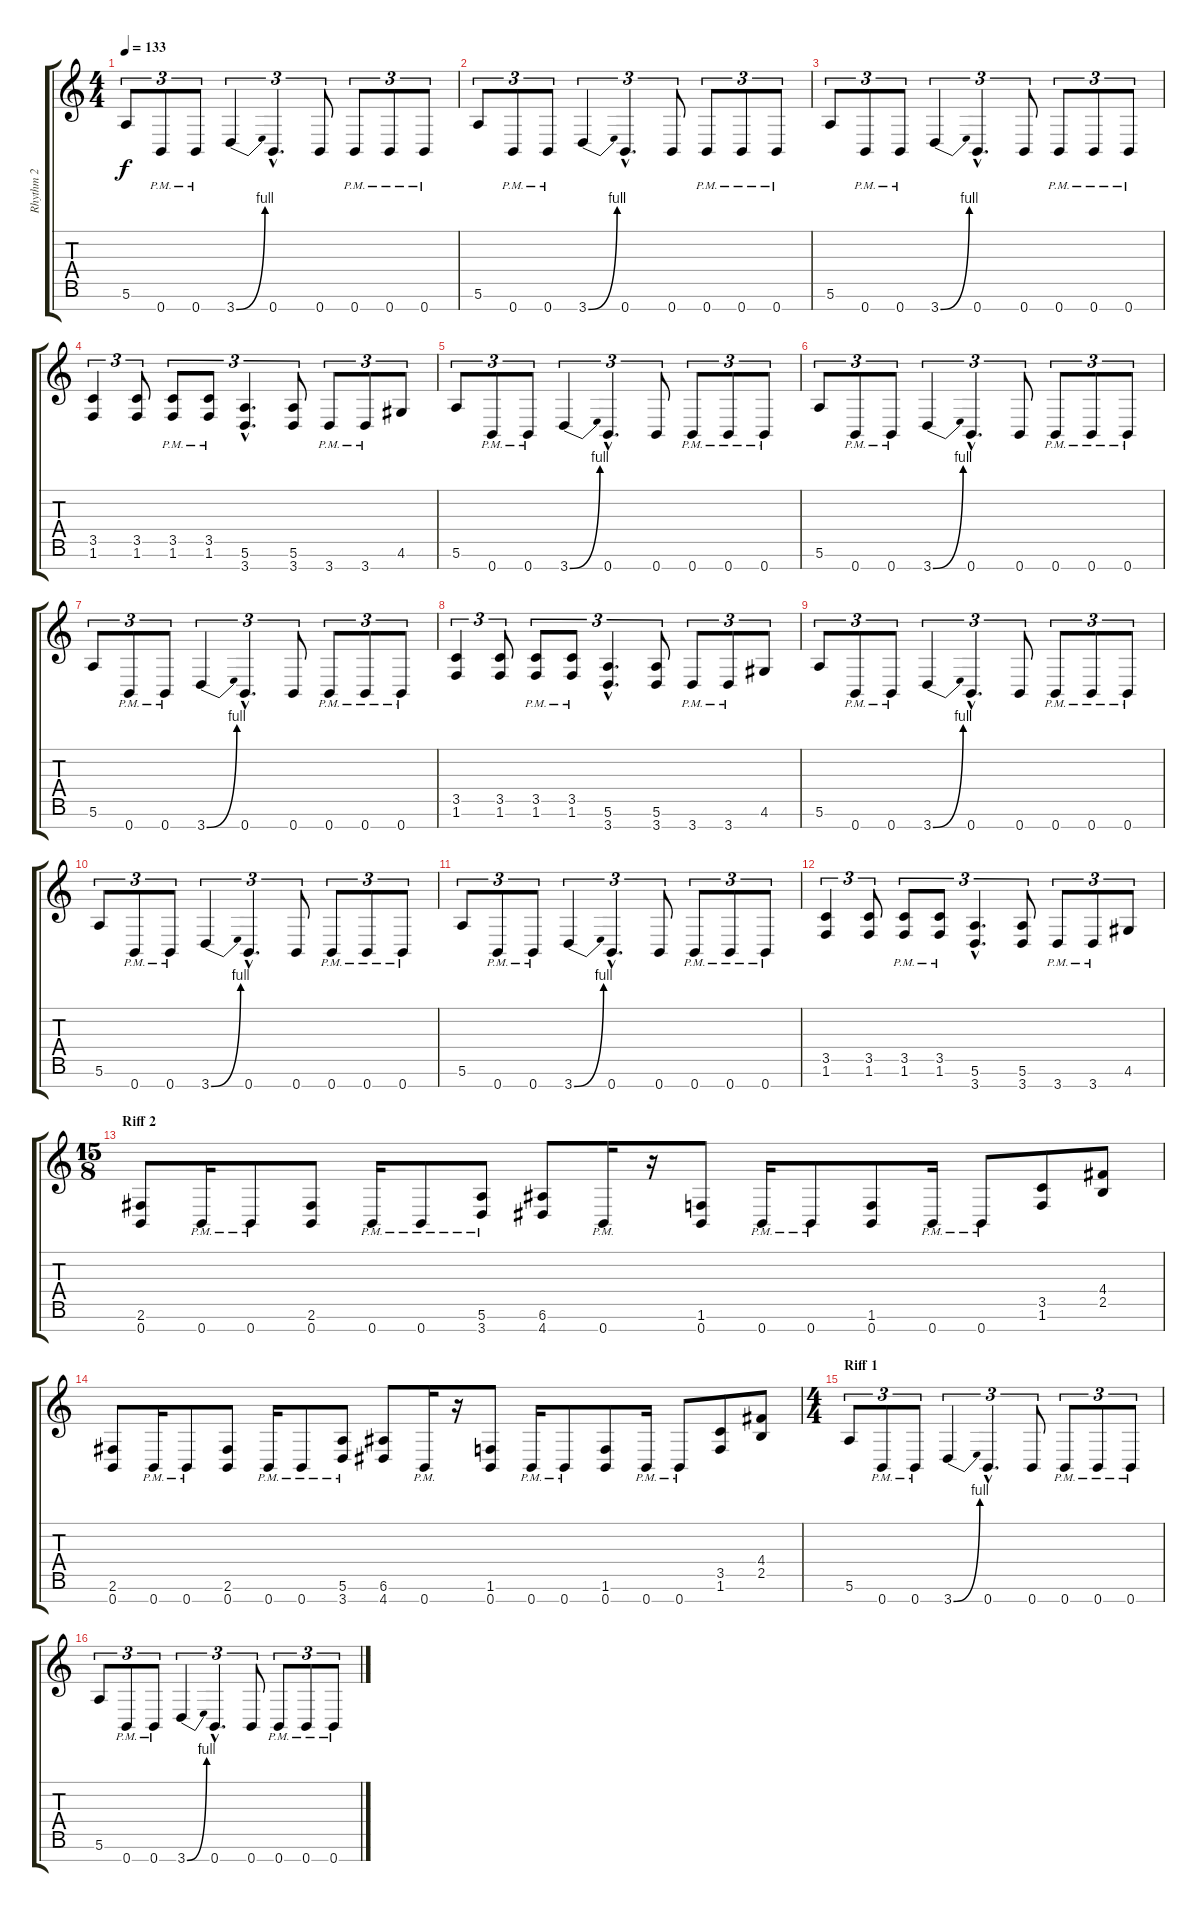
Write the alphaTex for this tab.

\track ("Rhythm 2" "Rhythm 2") {instrument overdrivenguitar}
\staff {score tabs}
\tuning (E4 B3 G3 D3 A2 E2 B1) {hide}
\ts (4 4)
\tempo 133
\clef g2
\ks c
5.6.8{tu (3 2) dy f} 0.7{pm}.8{tu (3 2)} 0.7{pm}.8{tu (3 2)} 3.7{be (bend 0 0 60 4)}.4{tu (3 2)} 0.7{hac}.4{d tu (3 2)} 0.7.8{tu (3 2)} 0.7{pm}.8{tu (3 2)} 0.7{pm}.8{tu (3 2)} 0.7{pm}.8{tu (3 2)} |
5.6.8{tu (3 2)} 0.7{pm}.8{tu (3 2)} 0.7{pm}.8{tu (3 2)} 3.7{be (bend 0 0 60 4)}.4{tu (3 2)} 0.7{hac}.4{d tu (3 2)} 0.7.8{tu (3 2)} 0.7{pm}.8{tu (3 2)} 0.7{pm}.8{tu (3 2)} 0.7{pm}.8{tu (3 2)} |
5.6.8{tu (3 2)} 0.7{pm}.8{tu (3 2)} 0.7{pm}.8{tu (3 2)} 3.7{be (bend 0 0 60 4)}.4{tu (3 2)} 0.7{hac}.4{d tu (3 2)} 0.7.8{tu (3 2)} 0.7{pm}.8{tu (3 2)} 0.7{pm}.8{tu (3 2)} 0.7{pm}.8{tu (3 2)} |
(3.5 1.6).4{tu (3 2)} (3.5 1.6).8{tu (3 2)} (3.5{pm} 1.6{pm}).8{tu (3 2)} (3.5{pm} 1.6{pm}).8{tu (3 2)} (5.6{hac} 3.7{hac}).4{d tu (3 2)} (5.6 3.7).8{tu (3 2)} 3.7{pm}.8{tu (3 2)} 3.7{pm}.8{tu (3 2)} 4.6.8{tu (3 2)} |
5.6.8{tu (3 2)} 0.7{pm}.8{tu (3 2)} 0.7{pm}.8{tu (3 2)} 3.7{be (bend 0 0 60 4)}.4{tu (3 2)} 0.7{hac}.4{d tu (3 2)} 0.7.8{tu (3 2)} 0.7{pm}.8{tu (3 2)} 0.7{pm}.8{tu (3 2)} 0.7{pm}.8{tu (3 2)} |
5.6.8{tu (3 2)} 0.7{pm}.8{tu (3 2)} 0.7{pm}.8{tu (3 2)} 3.7{be (bend 0 0 60 4)}.4{tu (3 2)} 0.7{hac}.4{d tu (3 2)} 0.7.8{tu (3 2)} 0.7{pm}.8{tu (3 2)} 0.7{pm}.8{tu (3 2)} 0.7{pm}.8{tu (3 2)} |
5.6.8{tu (3 2)} 0.7{pm}.8{tu (3 2)} 0.7{pm}.8{tu (3 2)} 3.7{be (bend 0 0 60 4)}.4{tu (3 2)} 0.7{hac}.4{d tu (3 2)} 0.7.8{tu (3 2)} 0.7{pm}.8{tu (3 2)} 0.7{pm}.8{tu (3 2)} 0.7{pm}.8{tu (3 2)} |
(3.5 1.6).4{tu (3 2)} (3.5 1.6).8{tu (3 2)} (3.5{pm} 1.6{pm}).8{tu (3 2)} (3.5{pm} 1.6{pm}).8{tu (3 2)} (5.6{hac} 3.7{hac}).4{d tu (3 2)} (5.6 3.7).8{tu (3 2)} 3.7{pm}.8{tu (3 2)} 3.7{pm}.8{tu (3 2)} 4.6.8{tu (3 2)} |
5.6.8{tu (3 2)} 0.7{pm}.8{tu (3 2)} 0.7{pm}.8{tu (3 2)} 3.7{be (bend 0 0 60 4)}.4{tu (3 2)} 0.7{hac}.4{d tu (3 2)} 0.7.8{tu (3 2)} 0.7{pm}.8{tu (3 2)} 0.7{pm}.8{tu (3 2)} 0.7{pm}.8{tu (3 2)} |
5.6.8{tu (3 2)} 0.7{pm}.8{tu (3 2)} 0.7{pm}.8{tu (3 2)} 3.7{be (bend 0 0 60 4)}.4{tu (3 2)} 0.7{hac}.4{d tu (3 2)} 0.7.8{tu (3 2)} 0.7{pm}.8{tu (3 2)} 0.7{pm}.8{tu (3 2)} 0.7{pm}.8{tu (3 2)} |
5.6.8{tu (3 2)} 0.7{pm}.8{tu (3 2)} 0.7{pm}.8{tu (3 2)} 3.7{be (bend 0 0 60 4)}.4{tu (3 2)} 0.7{hac}.4{d tu (3 2)} 0.7.8{tu (3 2)} 0.7{pm}.8{tu (3 2)} 0.7{pm}.8{tu (3 2)} 0.7{pm}.8{tu (3 2)} |
(3.5 1.6).4{tu (3 2)} (3.5 1.6).8{tu (3 2)} (3.5{pm} 1.6{pm}).8{tu (3 2)} (3.5{pm} 1.6{pm}).8{tu (3 2)} (5.6{hac} 3.7{hac}).4{d tu (3 2)} (5.6 3.7).8{tu (3 2)} 3.7{pm}.8{tu (3 2)} 3.7{pm}.8{tu (3 2)} 4.6.8{tu (3 2)} |
\ts (15 8)
\section ("" "Riff 2")
(2.6 0.7).8 0.7{pm}.16 0.7{pm}.8 (2.6 0.7).8 0.7{pm}.16 0.7{pm}.8 (5.6{pm} 3.7{pm}).8 (6.6 4.7).8 0.7{pm}.16 r.16 (1.6 0.7).8 0.7{pm}.16 0.7{pm}.8 (1.6 0.7).8 0.7{pm}.16 0.7{pm}.8 (3.5 1.6).8 (4.4 2.5).8 |
(2.6 0.7).8 0.7{pm}.16 0.7{pm}.8 (2.6 0.7).8 0.7{pm}.16 0.7{pm}.8 (5.6{pm} 3.7{pm}).8 (6.6 4.7).8 0.7{pm}.16 r.16 (1.6 0.7).8 0.7{pm}.16 0.7{pm}.8 (1.6 0.7).8 0.7{pm}.16 0.7{pm}.8 (3.5 1.6).8 (4.4 2.5).8 |
\ts (4 4)
\section ("" "Riff 1")
5.6.8{tu (3 2)} 0.7{pm}.8{tu (3 2)} 0.7{pm}.8{tu (3 2)} 3.7{be (bend 0 0 60 4)}.4{tu (3 2)} 0.7{hac}.4{d tu (3 2)} 0.7.8{tu (3 2)} 0.7{pm}.8{tu (3 2)} 0.7{pm}.8{tu (3 2)} 0.7{pm}.8{tu (3 2)} |
5.6.8{tu (3 2)} 0.7{pm}.8{tu (3 2)} 0.7{pm}.8{tu (3 2)} 3.7{be (bend 0 0 60 4)}.4{tu (3 2)} 0.7{hac}.4{d tu (3 2)} 0.7.8{tu (3 2)} 0.7{pm}.8{tu (3 2)} 0.7{pm}.8{tu (3 2)} 0.7{pm}.8{tu (3 2)}
